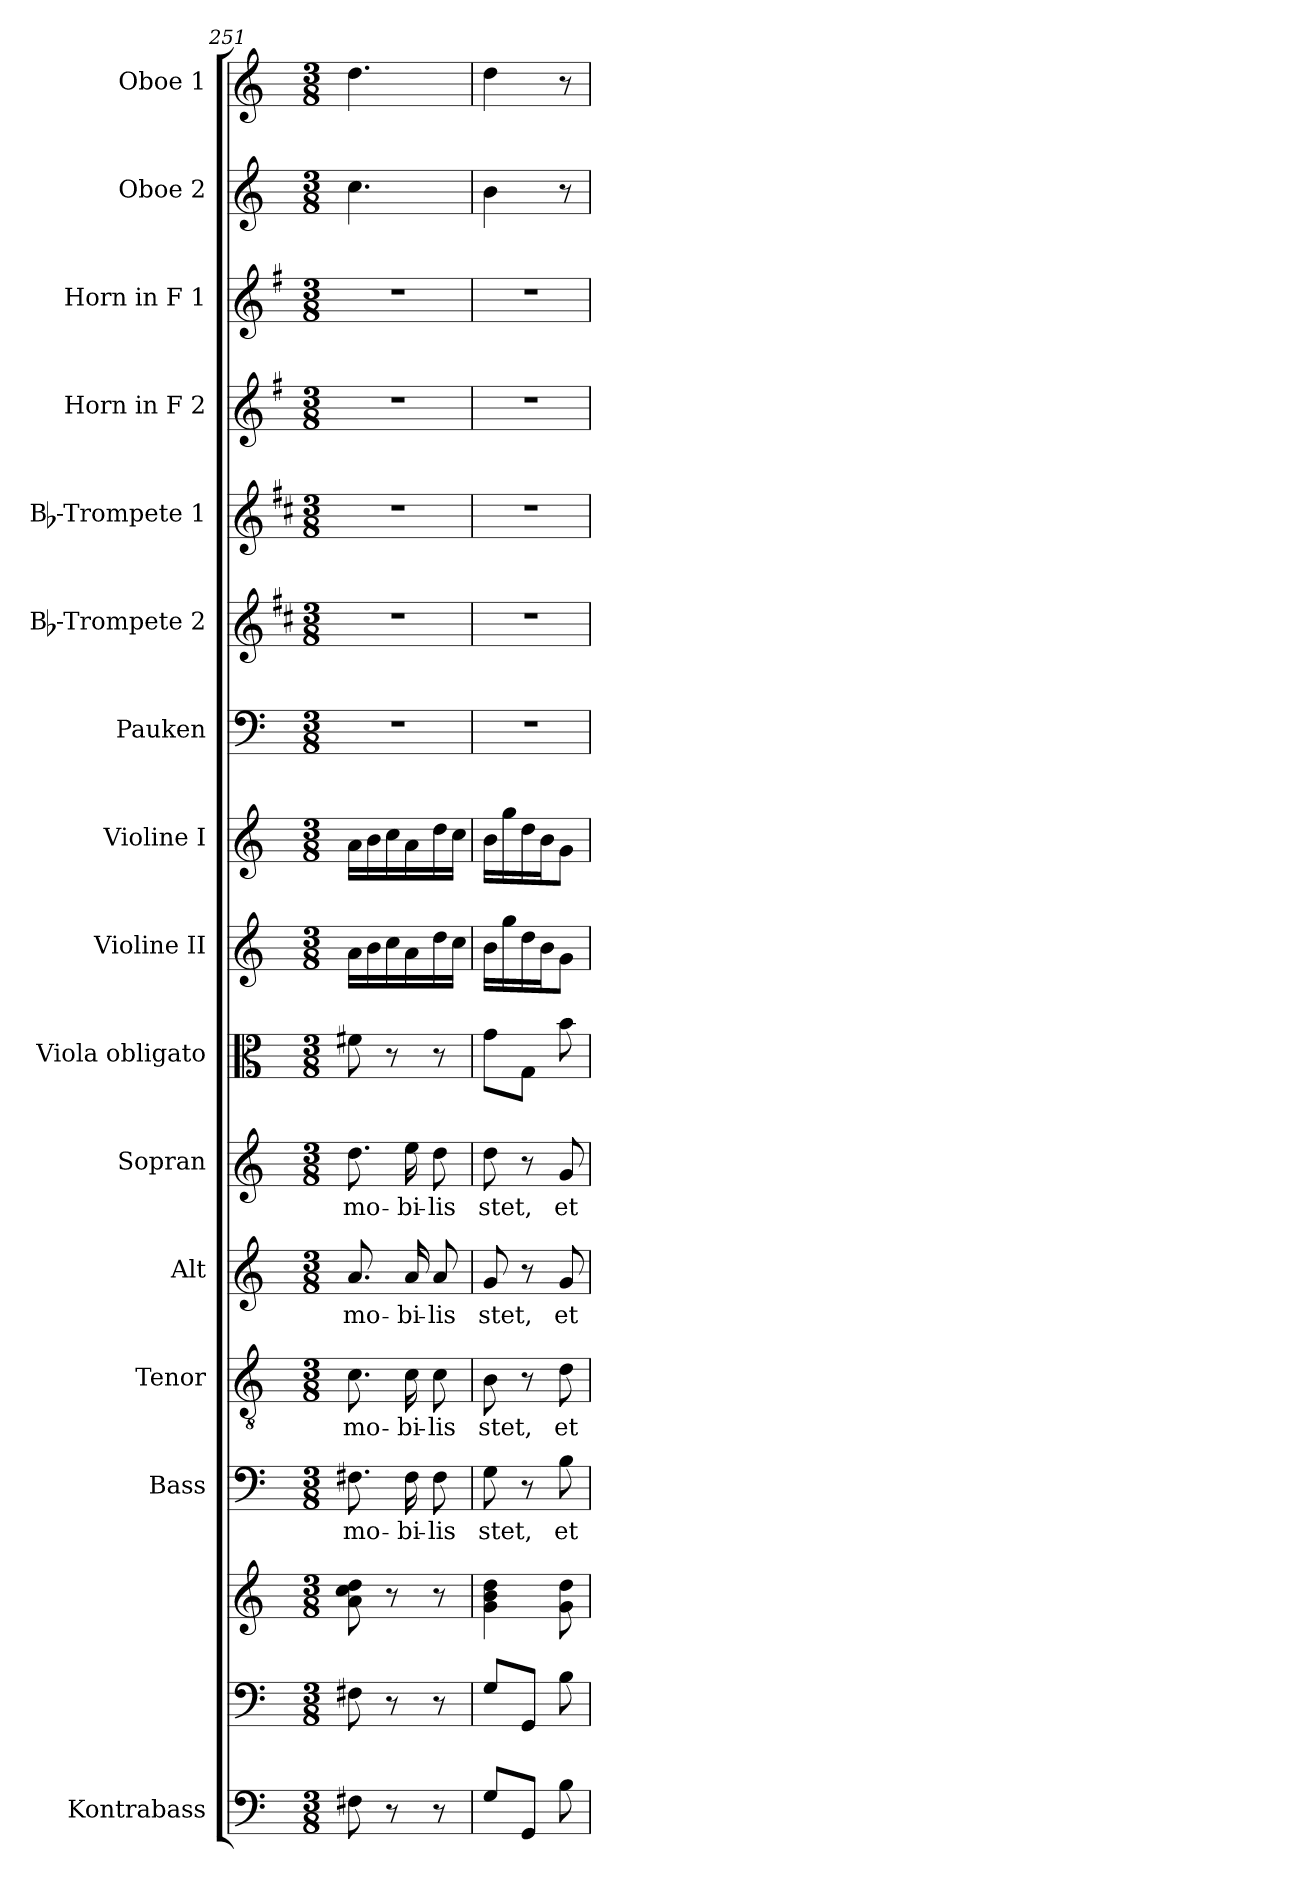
**kern	**kern	**kern	**kern	**text	**kern	**text	**kern	**text	**kern	**text	**kern	**kern	**kern	**kern	**kern	**kern	**kern	**kern	**kern	**kern
*part16	*part15	*part15	*part14	*part14	*part13	*part13	*part12	*part12	*part11	*part11	*part10	*part9	*part8	*part7	*part6	*part5	*part4	*part3	*part2	*part1
*staff17	*staff16	*staff15	*staff14	*staff14	*staff13	*staff13	*staff12	*staff12	*staff11	*staff11	*staff10	*staff9	*staff8	*staff7	*staff6	*staff5	*staff4	*staff3	*staff2	*staff1
*I"Kontrabass	*	*	*I"Bass	*	*I"Tenor	*	*I"Alt	*	*I"Sopran	*	*I"Viola obligato	*I"Violine II	*I"Violine I	*I"Pauken	*I"Bb-Trompete 2	*I"Bb-Trompete 1	*I"Horn in F 2	*I"Horn in F 1	*I"Oboe 2	*I"Oboe 1
*I'Kb.	*	*	*I'B.	*	*I'T.	*	*I'A.	*	*I'S.	*	*I'Vla.	*I'Vl. II	*I'Vl. I	*I'Pk.	*I'Bb Trp. 2	*I'Bb Trp. 1	*	*	*I'Ob. 2	*I'Ob. 1
*clefF4	*clefF4	*clefG2	*clefF4	*	*clefGv2	*	*clefG2	*	*clefG2	*	*clefC3	*clefG2	*clefG2	*clefF4	*clefG2	*clefG2	*clefG2	*clefG2	*clefG2	*clefG2
*ITrd7c12	*	*	*	*	*	*	*	*	*	*	*	*	*	*	*ITrd1c2	*ITrd1c2	*ITrd4c7	*ITrd4c7	*	*
*k[]	*k[]	*k[]	*k[]	*	*k[]	*	*k[]	*	*k[]	*	*k[]	*k[]	*k[]	*k[]	*k[]	*k[]	*k[]	*k[]	*k[]	*k[]
*C:	*C:	*C:	*C:	*	*C:	*	*C:	*	*C:	*	*C:	*C:	*C:	*C:	*C:	*C:	*C:	*C:	*C:	*C:
*M3/8	*M3/8	*M3/8	*M3/8	*	*M3/8	*	*M3/8	*	*M3/8	*	*M3/8	*M3/8	*M3/8	*M3/8	*M3/8	*M3/8	*M3/8	*M3/8	*M3/8	*M3/8
=251	=251	=251	=251	=251	=251	=251	=251	=251	=251	=251	=251	=251	=251	=251	=251	=251	=251	=251	=251	=251
!	!	!	!	!LO:LY:b	!	!LO:LY:b	!	!LO:LY:b	!	!LO:LY:b	!	!	!	!	!	!	!	!	!	!
8FF#X\	8F#X\	8a\ 8cc\ 8dd\	8.F#X\	-mo-	8.c\	-mo-	8.a/	-mo-	8.dd\	-mo-	8f#X\	16a\LL	16a\LL	4.r	4.r	4.r	4.r	4.r	4.cc\	4.dd\
.	.	.	.	.	.	.	.	.	.	.	.	16b\	16b\	.	.	.	.	.	.	.
8r	8r	8r	.	.	.	.	.	.	.	.	8r	16cc\	16cc\	.	.	.	.	.	.	.
!	!	!	!	!LO:LY:b	!	!LO:LY:b	!	!LO:LY:b	!	!LO:LY:b	!	!	!	!	!	!	!	!	!	!
.	.	.	16F#\	-bi-	16c\	-bi-	16a/	-bi-	16ee\	-bi-	.	16a\	16a\	.	.	.	.	.	.	.
!	!	!	!	!LO:LY:b	!	!LO:LY:b	!	!LO:LY:b	!	!LO:LY:b	!	!	!	!	!	!	!	!	!	!
8r	8r	8r	8F#\	-lis	8c\	-lis	8a/	-lis	8dd\	-lis	8r	16dd\	16dd\	.	.	.	.	.	.	.
.	.	.	.	.	.	.	.	.	.	.	.	16cc\JJ	16cc\JJ	.	.	.	.	.	.	.
=252	=252	=252	=252	=252	=252	=252	=252	=252	=252	=252	=252	=252	=252	=252	=252	=252	=252	=252	=252	=252
!	!	!	!	!LO:LY:b	!	!LO:LY:b	!	!LO:LY:b	!	!LO:LY:b	!	!	!	!	!	!	!	!	!	!
8GG/L	8G/L	4g\ 4b\ 4dd\	8G\	stet,	8B\	stet,	8g/	stet,	8dd\	stet,	8g\L	16b\LL	16b\LL	4.r	4.r	4.r	4.r	4.r	4b\	4dd\
.	.	.	.	.	.	.	.	.	.	.	.	16gg\	16gg\	.	.	.	.	.	.	.
8GGG/J	8GG/J	.	8r	.	8r	.	8r	.	8r	.	8G\J	16dd\	16dd\	.	.	.	.	.	.	.
.	.	.	.	.	.	.	.	.	.	.	.	16b\J	16b\J	.	.	.	.	.	.	.
!	!	!	!	!LO:LY:b	!	!LO:LY:b	!	!LO:LY:b	!	!LO:LY:b	!	!	!	!	!	!	!	!	!	!
8BB\	8B\	8g\ 8dd\	8B\	et	8d\	et	8g/	et	8g/	et	8b\	8g\J	8g\J	.	.	.	.	.	8r	8r
=	=	=	=	=	=	=	=	=	=	=	=	=	=	=	=	=	=	=	=	=
*-	*-	*-	*-	*-	*-	*-	*-	*-	*-	*-	*-	*-	*-	*-	*-	*-	*-	*-	*-	*-
